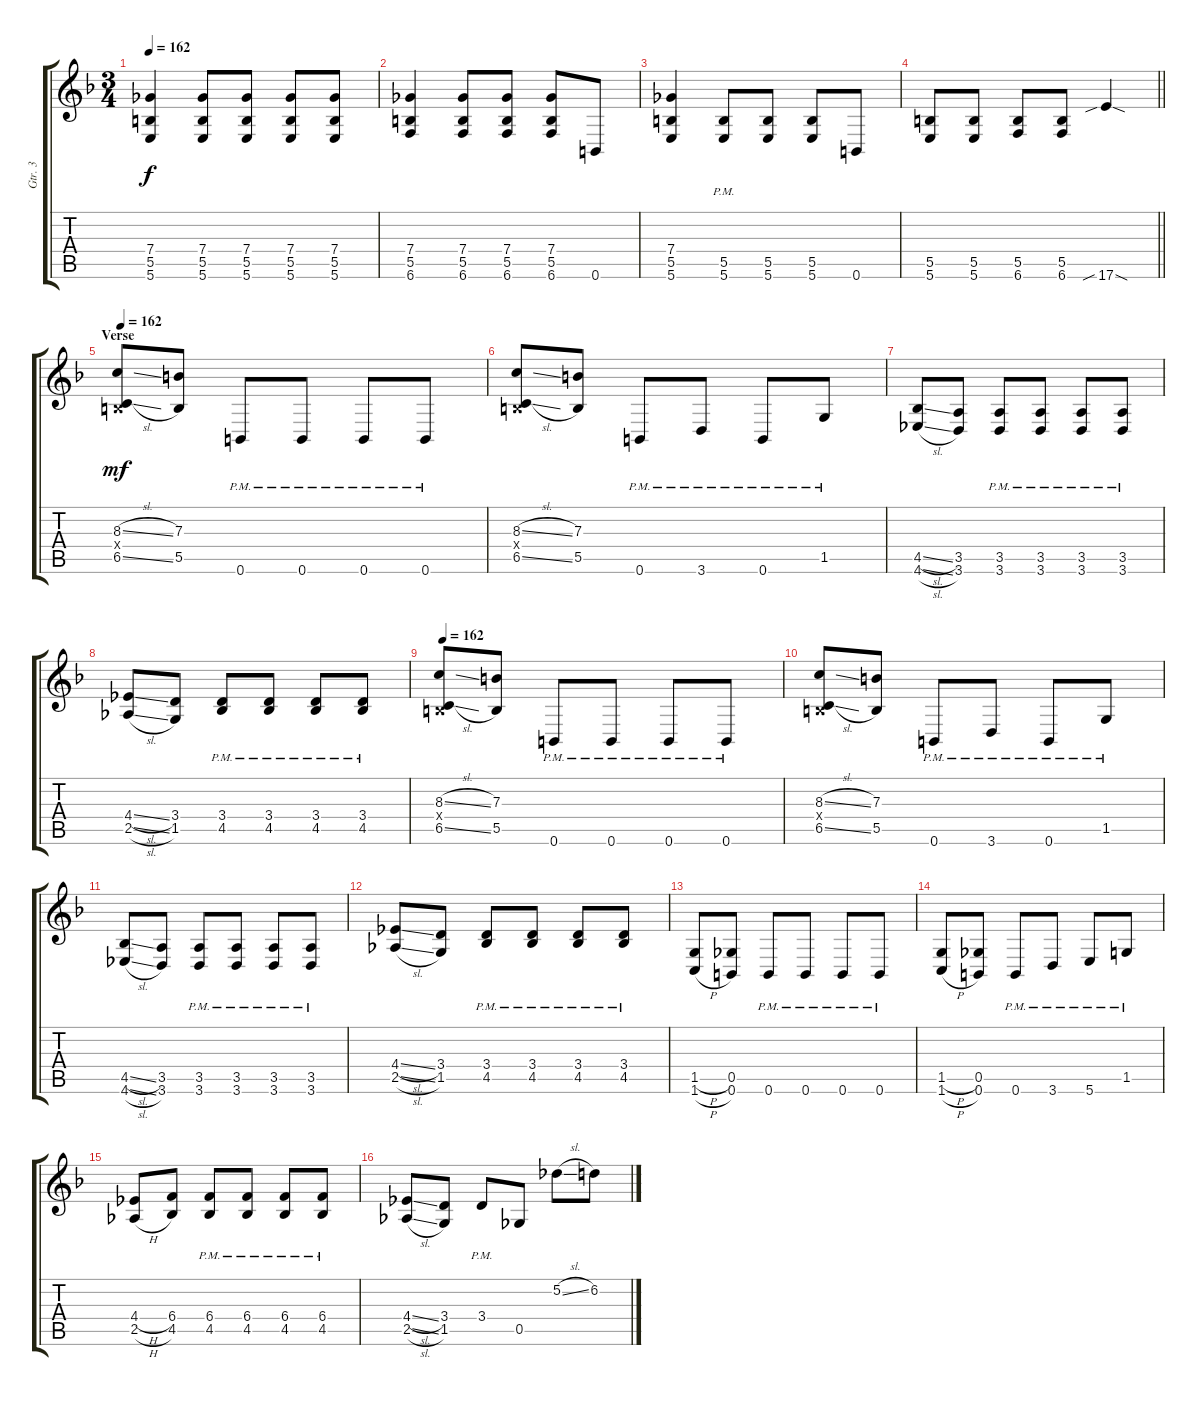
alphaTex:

\track ("Gtr. 3" "Gtr. 3") {instrument distortionguitar}
\staff {score tabs}
\tuning (Db4 Ab3 E3 B2 Gb2 B1) {hide}
\ts (3 4)
\tempo 162
\clef g2
\ks dminor
(7.4 5.5 5.6).4{dy f} (7.4 5.5 5.6).8 (7.4 5.5 5.6).8 (7.4 5.5 5.6).8 (7.4 5.5 5.6).8 |
(7.4 5.5 6.6).4 (7.4 5.5 6.6).8 (7.4 5.5 6.6).8 (7.4 5.5 6.6).8 0.6.8 |
(7.4 5.5 5.6).4 (5.5 5.6{pm}).8 (5.5 5.6).8 (5.5 5.6).8 0.6.8 |
\barLineRight lightlight
(5.5 5.6).8 (5.5 5.6).8 (5.5 6.6).8 (5.5 6.6).8 17.6{sib sod}.4 |
\section ("" "Verse")
\tempo 162
(8.3{sl} 0.4{x} 6.5{sl}).8{dy mf} (7.3 5.5).8 0.6{pm}.8 0.6{pm}.8 0.6{pm}.8 0.6{pm}.8 |
(8.3{sl} 0.4{x} 6.5{sl}).8 (7.3 5.5).8 0.6{pm}.8 3.6{pm}.8 0.6{pm}.8 1.5{pm}.8 |
(4.5{sl} 4.6{sl}).8 (3.5 3.6).8 (3.5{pm} 3.6{pm}).8 (3.5{pm} 3.6{pm}).8 (3.5{pm} 3.6{pm}).8 (3.5{pm} 3.6{pm}).8 |
(4.4{sl} 2.5{sl}).8 (3.4 1.5).8 (3.4{pm} 4.5{pm}).8 (3.4{pm} 4.5{pm}).8 (3.4{pm} 4.5{pm}).8 (3.4{pm} 4.5{pm}).8 |
\tempo 162
(8.3{sl} 0.4{x} 6.5{sl}).8 (7.3 5.5).8 0.6{pm}.8 0.6{pm}.8 0.6{pm}.8 0.6{pm}.8 |
(8.3{sl} 0.4{x} 6.5{sl}).8 (7.3 5.5).8 0.6{pm}.8 3.6{pm}.8 0.6{pm}.8 1.5{pm}.8 |
(4.5{sl} 4.6{sl}).8 (3.5 3.6).8 (3.5{pm} 3.6{pm}).8 (3.5{pm} 3.6{pm}).8 (3.5{pm} 3.6{pm}).8 (3.5{pm} 3.6{pm}).8 |
(4.4{sl} 2.5{sl}).8 (3.4 1.5).8 (3.4{pm} 4.5{pm}).8 (3.4{pm} 4.5{pm}).8 (3.4{pm} 4.5{pm}).8 (3.4{pm} 4.5{pm}).8 |
(1.5{h} 1.6{h}).8 (0.5 0.6).8 0.6{pm}.8 0.6{pm}.8 0.6{pm}.8 0.6{pm}.8 |
(1.5{h} 1.6{h}).8 (0.5 0.6).8 0.6{pm}.8 3.6{pm}.8 5.6{pm}.8 1.5{pm}.8 |
(4.4{h} 2.5{h}).8 (6.4 4.5).8 (6.4{pm} 4.5{pm}).8 (6.4{pm} 4.5{pm}).8 (6.4{pm} 4.5{pm}).8 (6.4{pm} 4.5{pm}).8 |
(4.4{sl} 2.5{sl}).8 (3.4 1.5).8 3.4{pm}.8 0.5.8 5.2{sl}.8 6.2.8
